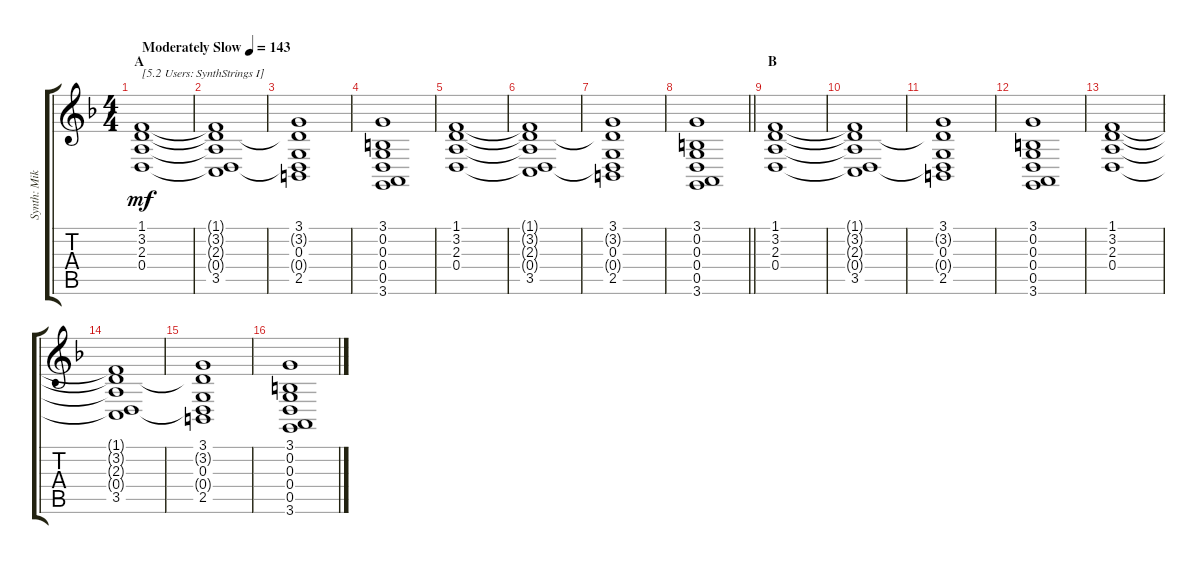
\track ("Synth: Mike" "Synth: Mik") {instrument synthstrings1}
\staff {score tabs}
\tuning (E4 B3 G3 D3 A2 E2) {hide}
\ts (4 4)
\section ("" "A")
\tempo (143 "Moderately Slow")
\tempo 140
\tempo (143 "Moderately Slow")
\clef g2
\ks f
(1.1 3.2 2.3 0.4).1{txt "[5.2 Users: SynthStrings I]" dy mf instrument synthstrings1} |
(1.1{t} 3.2{t} 2.3{t} 0.4{t} 3.5).1 |
(3.1 3.2{t} 0.3 0.4{t} 2.5).1 |
(3.1 0.2 0.3 0.4 0.5 3.6).1 |
(1.1 3.2 2.3 0.4).1 |
(1.1{t} 3.2{t} 2.3{t} 0.4{t} 3.5).1 |
(3.1 3.2{t} 0.3 0.4{t} 2.5).1 |
\barLineRight lightlight
(3.1 0.2 0.3 0.4 0.5 3.6).1 |
\section ("" "B")
(1.1 3.2 2.3 0.4).1 |
(1.1{t} 3.2{t} 2.3{t} 0.4{t} 3.5).1 |
(3.1 3.2{t} 0.3 0.4{t} 2.5).1 |
(3.1 0.2 0.3 0.4 0.5 3.6).1 |
(1.1 3.2 2.3 0.4).1 |
(1.1{t} 3.2{t} 2.3{t} 0.4{t} 3.5).1 |
(3.1 3.2{t} 0.3 0.4{t} 2.5).1 |
(3.1 0.2 0.3 0.4 0.5 3.6).1
